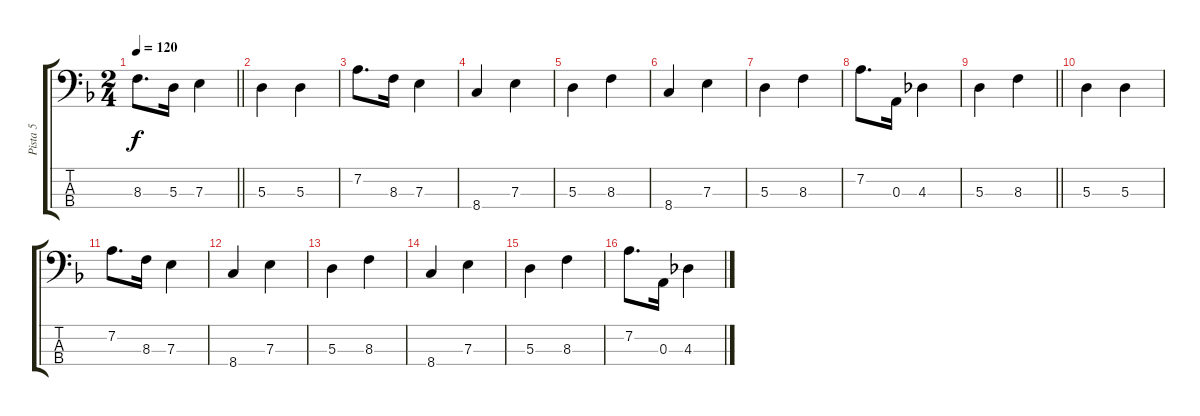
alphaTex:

\track ("Pista 5" "Pista 5") {instrument electricbassfinger}
\staff {score tabs}
\tuning (G2 D2 A1 E1) {hide}
\ts (2 4)
\tempo 120
\clef f4
\barLineRight lightlight
\ks dminor
8.3.8{d dy f} 5.3.16 7.3.4 |
5.3.4 5.3.4 |
7.2.8{d} 8.3.16 7.3.4 |
8.4.4 7.3.4 |
5.3.4 8.3.4 |
8.4.4 7.3.4 |
5.3.4 8.3.4 |
7.2.8{d} 0.3.16 4.3.4 |
\barLineRight lightlight
5.3.4 8.3.4 |
5.3.4 5.3.4 |
7.2.8{d} 8.3.16 7.3.4 |
8.4.4 7.3.4 |
5.3.4 8.3.4 |
8.4.4 7.3.4 |
5.3.4 8.3.4 |
7.2.8{d} 0.3.16 4.3.4
